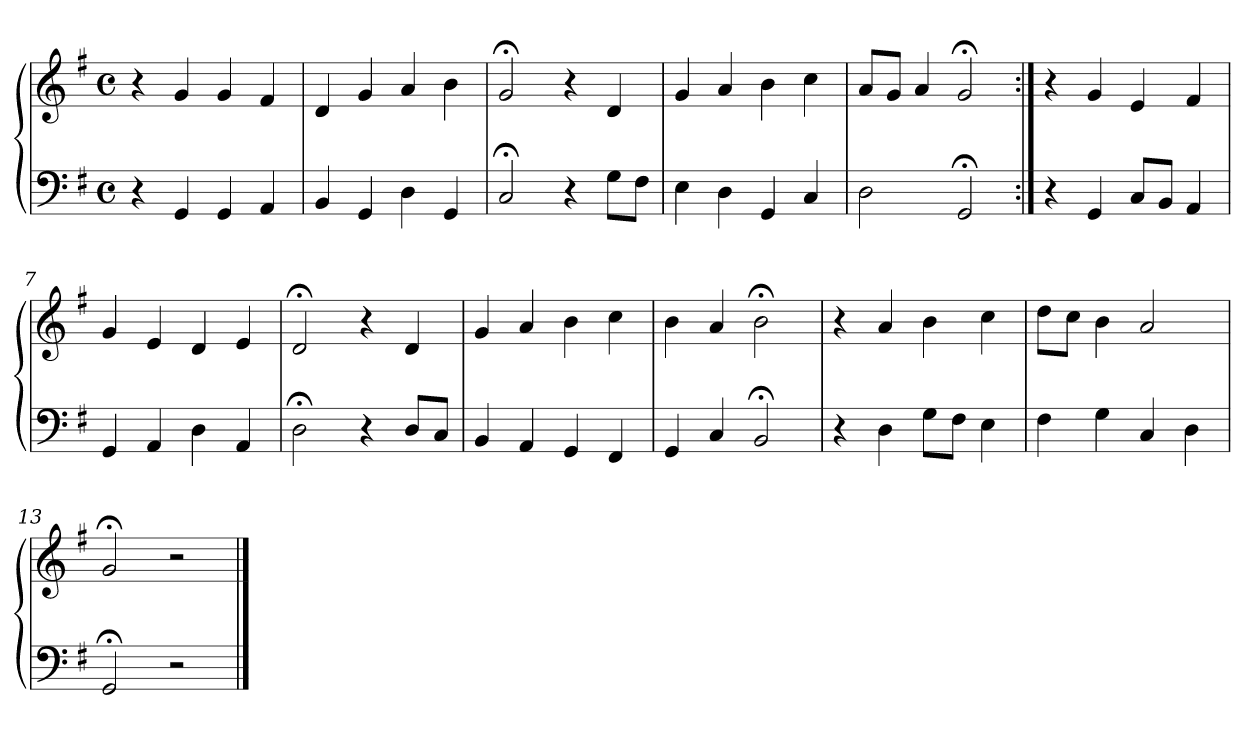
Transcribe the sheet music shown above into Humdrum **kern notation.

**kern	**kern
*part1	*part1
*staff2	*staff1
*clefF4	*clefG2
*k[f#]	*k[f#]
*M4/4	*M4/4
*met(c)	*met(c)
=1	=1
4r	4r
4GG	4g
4GG	4g
4AA	4f#
=2	=2
4BB	4d
4GG	4g
4D	4a
4GG	4b
=3	=3
2C;<	2g;<
4r	4r
8GL	4d
8F#J	.
=4	=4
4E	4g
4D	4a
4GG	4b
4C	4cc
=5	=5
2D	8aL
.	8gJ
.	4a
2GG;<	2g;<
=6:|!	=6:|!
4r	4r
4GG	4g
8CL	4e
8BBJ	.
4AA	4f#
=7	=7
4GG	4g
4AA	4e
4D	4d
4AA	4e
!!LO:LB:g=z
=8	=8
2D;<	2d;<
4r	4r
8DL	4d
8CJ	.
=9	=9
4BB	4g
4AA	4a
4GG	4b
4FF#	4cc
=10	=10
4GG	4b
4C	4a
2BB;<	2b;<
=11	=11
4r	4r
4D	4a
8GL	4b
8F#J	.
4E	4cc
=12	=12
4F#	8ddL
.	8ccJ
4G	4b
4C	2a
4D	.
=13	=13
2GG;<	2g;<
2r	2r
==	==
*-	*-
